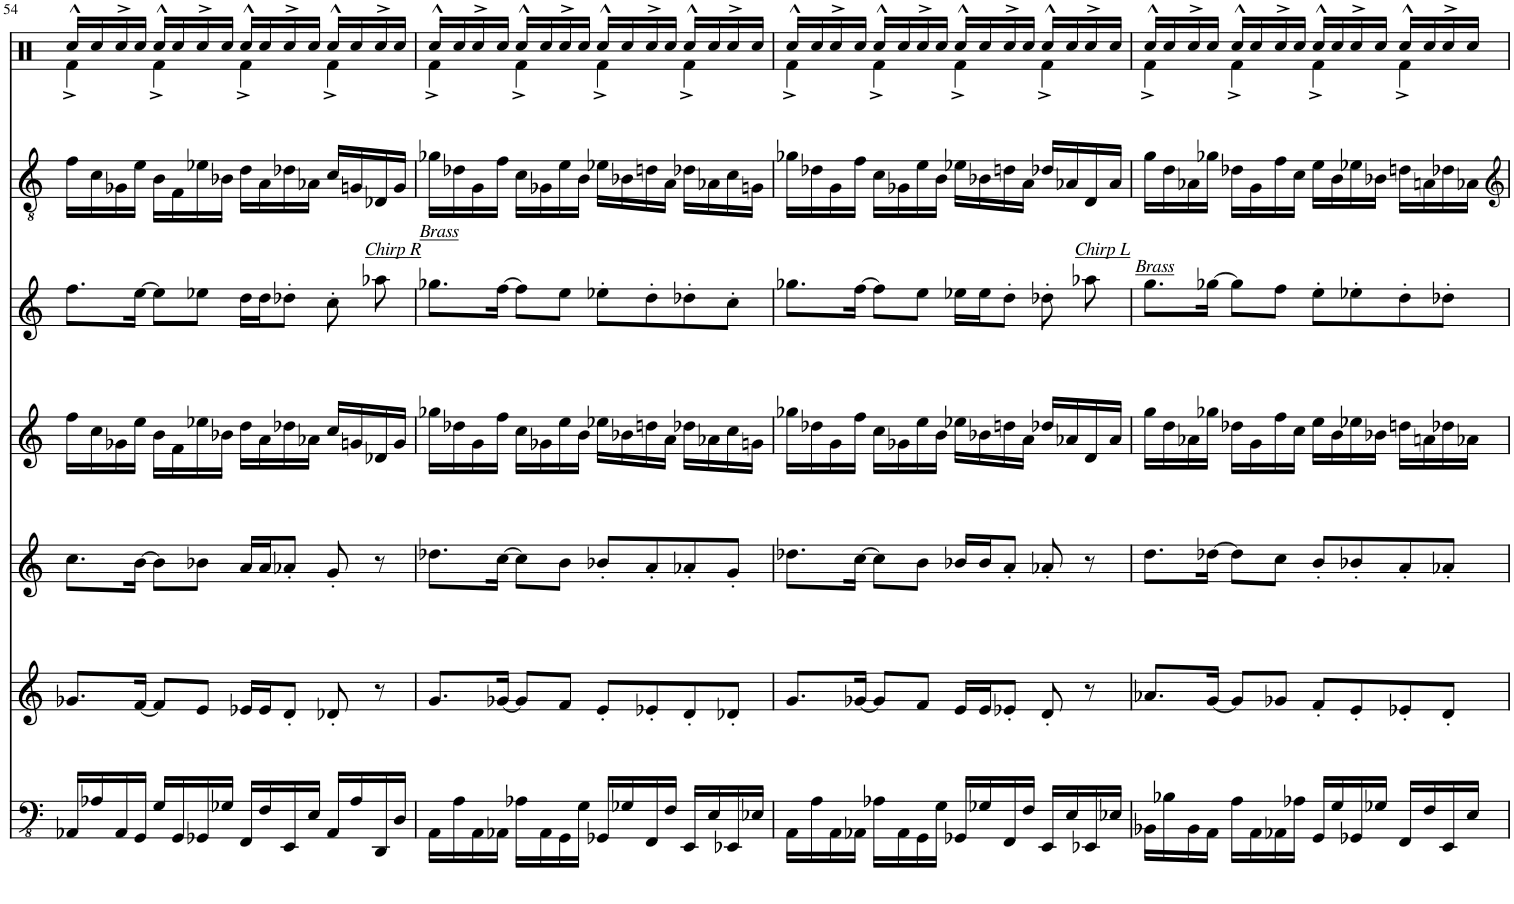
**kern	**kern	**kern	**kern	**kern	**kern	**kern
*part2	*part2	*part2	*part2	*part2	*part2	*part1
*staff7	*staff6	*staff5	*staff4	*staff3	*staff2	*staff1
*I"Bomberman	*	*	*	*	*	*I"Drumset, Snare Drum
!!LO:PB:g=z
*clefG2	*clefG2	*clefG2	*clefG2	*clefG2	*clefGv2	*clefX
*k[]	*k[]	*k[]	*k[]	*k[]	*k[]	*k[]
*M4/4	*M4/4	*M4/4	*M4/4	*M4/4	*M4/4	*M4/4
=54	=54	=54	=54	=54	=54	=54
*	*	*	*	*	*	*^
16AAA-X/LL	8.g-X/L	8.cc\L	16ff\LL	8.ff\L	16f\LL	16Rcc^^/LL	4Rf^\
16AA-X/	.	.	16cc\	.	16c\	16Rcc/	.
16AAA-/	.	.	16g-X\	.	16G-X\	16Rcc^/	.
16GGG/JJ	[16f/Jk	[16b\Jk	16ee\JJ	[16ee\Jk	16e\JJ	16Rcc/JJ	.
16GG/LL	8f/L]	8b\L]	16b\LL	8ee\L]	16B\LL	16Rcc^^/LL	4Rf^\
16GGG/	.	.	16f\	.	16F\	16Rcc/	.
16GGG-X/	8e/J	8b-X\J	16ee-X\	8ee-X\J	16e-X\	16Rcc^/	.
16GG-X/JJ	.	.	16b-X\JJ	.	16B-X\JJ	16Rcc/JJ	.
16FFF/LL	16e-X/LL	16a/LL	16dd\LL	16dd\LL	16d\LL	16Rcc^^/LL	4Rf^\
16FF/	16e-/J	16a/J	16a\	16dd\J	16A\	16Rcc/	.
16EEE/	8d'/J	8a-X'/J	16dd-X\	8dd-X'\J	16d-X\	16Rcc^/	.
16EE/JJ	.	.	16a-X\JJ	.	16A-X\JJ	16Rcc/JJ	.
16AAA-/LL	8d-X'/	8g'/	16cc/LL	8cc'\	16c/LL	16Rcc^^/LL	4Rf^\
16AA-/	.	.	16gn/	.	16Gn/	16Rcc/	.
!	!	!	!	!LO:TX:a:i:t=Chirp R	!	!	!
16DDD/	8r	8r	16d-X/	8aa-X\	16D-X/	16Rcc^/	.
16DD/JJ	.	.	16g/JJ	.	16G/JJ	16Rcc/JJ	.
=55	=55	=55	=55	=55	=55	=55	=55
!	!	!	!	!LO:TX:a:i:t=Brass	!	!	!
16AAA\LL	8.g/L	8.dd-X\L	16gg-X\LL	8.gg-X\L	16g-X\LL	16Rcc^^/LL	4Rf^\
16AA\	.	.	16dd-X\	.	16d-X\	16Rcc/	.
16AAA\	.	.	16g\	.	16G\	16Rcc^/	.
16AAA-X\JJ	[16g-X/Jk	[16cc\Jk	16ff\JJ	[16ff\Jk	16f\JJ	16Rcc/JJ	.
16AA-X\LL	8g-/L]	8cc\L]	16cc\LL	8ff\L]	16c\LL	16Rcc^^/LL	4Rf^\
16AAA-\	.	.	16g-X\	.	16G-X\	16Rcc/	.
16GGG\	8f/J	8b\J	16ee\	8ee\J	16e\	16Rcc^/	.
16GG\JJ	.	.	16b\JJ	.	16B\JJ	16Rcc/JJ	.
16GGG-X/LL	8e'/L	8b-X'/L	16ee-X\LL	8ee-X'\L	16e-X\LL	16Rcc^^/LL	4Rf^\
16GG-X/	.	.	16b-X\	.	16B-X\	16Rcc/	.
16FFF/	8e-X'/	8a'/	16ddn\	8dd'\	16dn\	16Rcc^/	.
16FF/JJ	.	.	16a\JJ	.	16A\JJ	16Rcc/JJ	.
16EEE/LL	8d'/	8a-X'/	16dd-X\LL	8dd-X'\	16d-X\LL	16Rcc^^/LL	4Rf^\
16EE/	.	.	16a-X\	.	16A-X\	16Rcc/	.
16EEE-X/	8d-X'/J	8g'/J	16cc\	8cc'\J	16c\	16Rcc^/	.
16EE-X/JJ	.	.	16gn\JJ	.	16Gn\JJ	16Rcc/JJ	.
=56	=56	=56	=56	=56	=56	=56	=56
16AAA\LL	8.g/L	8.dd-X\L	16gg-X\LL	8.gg-X\L	16g-X\LL	16Rcc^^/LL	4Rf^\
16AA\	.	.	16dd-X\	.	16d-X\	16Rcc/	.
16AAA\	.	.	16g\	.	16G\	16Rcc^/	.
16AAA-X\JJ	[16g-X/Jk	[16cc\Jk	16ff\JJ	[16ff\Jk	16f\JJ	16Rcc/JJ	.
16AA-X\LL	8g-/L]	8cc\L]	16cc\LL	8ff\L]	16c\LL	16Rcc^^/LL	4Rf^\
16AAA-\	.	.	16g-X\	.	16G-X\	16Rcc/	.
16GGG\	8f/J	8b\J	16ee\	8ee\J	16e\	16Rcc^/	.
16GG\JJ	.	.	16b\JJ	.	16B\JJ	16Rcc/JJ	.
16GGG-X/LL	16e/LL	16b-X/LL	16ee-X\LL	16ee-X\LL	16e-X\LL	16Rcc^^/LL	4Rf^\
16GG-X/	16e/J	16b-/J	16b-X\	16ee-\J	16B-X\	16Rcc/	.
16FFF/	8e-X'/J	8a'/J	16ddn\	8dd'\J	16dn\	16Rcc^/	.
16FF/JJ	.	.	16a\JJ	.	16A\JJ	16Rcc/JJ	.
16EEE/LL	8d'/	8a-X'/	16dd-X/LL	8dd-X'\	16d-X/LL	16Rcc^^/LL	4Rf^\
16EE/	.	.	16a-X/	.	16A-X/	16Rcc/	.
!	!	!	!	!LO:TX:a:i:t=Chirp L	!	!	!
16EEE-X/	8r	8r	16d/	8aa-X\	16D/	16Rcc^/	.
16EE-X/JJ	.	.	16a-/JJ	.	16A-/JJ	16Rcc/JJ	.
=57	=57	=57	=57	=57	=57	=57	=57
!	!	!	!	!LO:TX:a:i:t=Brass	!	!	!
16BBB-X\LL	8.a-X/L	8.dd\L	16gg\LL	8.gg\L	16g\LL	16Rcc^^/LL	4Rf^\
16BB-X\	.	.	16dd\	.	16d\	16Rcc/	.
16BBB-\	.	.	16a-X\	.	16A-X\	16Rcc^/	.
16AAA\JJ	[16g/Jk	[16dd-X\Jk	16gg-X\JJ	[16gg-X\Jk	16g-X\JJ	16Rcc/JJ	.
16AA\LL	8g/L]	8dd-\L]	16dd-X\LL	8gg-\L]	16d-X\LL	16Rcc^^/LL	4Rf^\
16AAA\	.	.	16g\	.	16G\	16Rcc/	.
16AAA-X\	8g-X/J	8cc\J	16ff\	8ff\J	16f\	16Rcc^/	.
16AA-X\JJ	.	.	16cc\JJ	.	16c\JJ	16Rcc/JJ	.
16GGG/LL	8f'/L	8b'/L	16ee\LL	8ee'\L	16e\LL	16Rcc^^/LL	4Rf^\
16GG/	.	.	16b\	.	16B\	16Rcc/	.
16GGG-X/	8e'/	8b-X'/	16ee-X\	8ee-X'\	16e-X\	16Rcc^/	.
16GG-X/JJ	.	.	16b-X\JJ	.	16B-X\JJ	16Rcc/JJ	.
16FFF/LL	8e-X'/	8a'/	16ddn\LL	8dd'\	16dn\LL	16Rcc^^/LL	4Rf^\
16FF/	.	.	16an\	.	16An\	16Rcc/	.
16EEE/	8d'/J	8a-X'/J	16dd-X\	8dd-X'\J	16d-X\	16Rcc^/	.
16EE/JJ	.	.	16a-X\JJ	.	16A-X\JJ	16Rcc/JJ	.
*	*	*	*	*	*	*v	*v
=	=	=	=	=	=	=
*-	*-	*-	*-	*-	*-	*-
